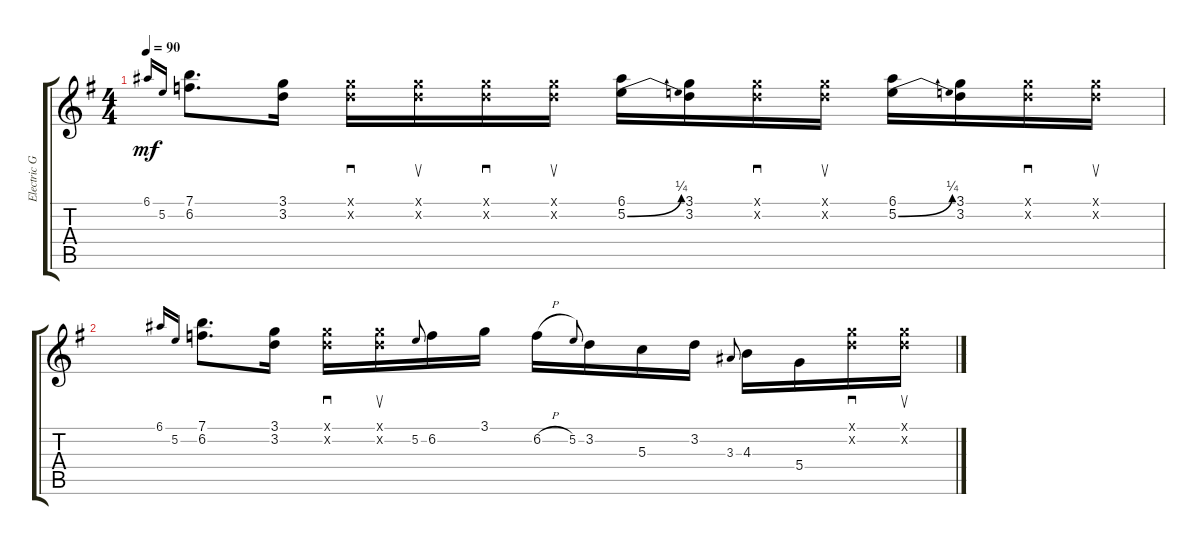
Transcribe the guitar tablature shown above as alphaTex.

\track ("Electric Guitar" "Electric G") {instrument electricguitarclean}
\staff {score tabs}
\tuning (E4 B3 G3 D3 A2 E2) {hide}
\ts (4 4)
\tempo 90
\clef g2
\ks g
6.1.16{gr onbeat dy mf instrument electricguitarclean} 5.2.16{gr onbeat} (7.1 6.2).8{d} (3.1 3.2).16 (3.1{x} 3.2{x}).16{sd} (3.1{x} 3.2{x}).16{su} (3.1{x} 3.2{x}).16{sd} (3.1{x} 3.2{x}).16{su} (6.1 5.2{be (bend 0 0 60 1)}).16 (3.1 3.2).16 (3.1{x} 3.2{x}).16{sd} (3.1{x} 3.2{x}).16{su} (6.1 5.2{be (bend 0 0 60 1)}).16 (3.1 3.2).16 (3.1{x} 3.2{x}).16{sd} (3.1{x} 3.2{x}).16{su} |
6.1.16{gr onbeat} 5.2.16{gr onbeat} (7.1 6.2).8{d} (3.1 3.2).16 (3.1{x} 3.2{x}).16{sd} (3.1{x} 3.2{x}).16{su} 5.2.8{gr onbeat} 6.2.16 3.1.16 6.2{h}.16 5.2.8{gr onbeat} 3.2.16 5.3.16 3.2.16 3.3.8{gr onbeat} 4.3.16 5.4.16 (3.1{x} 3.2{x}).16{sd} (3.1{x} 3.2{x}).16{su}
